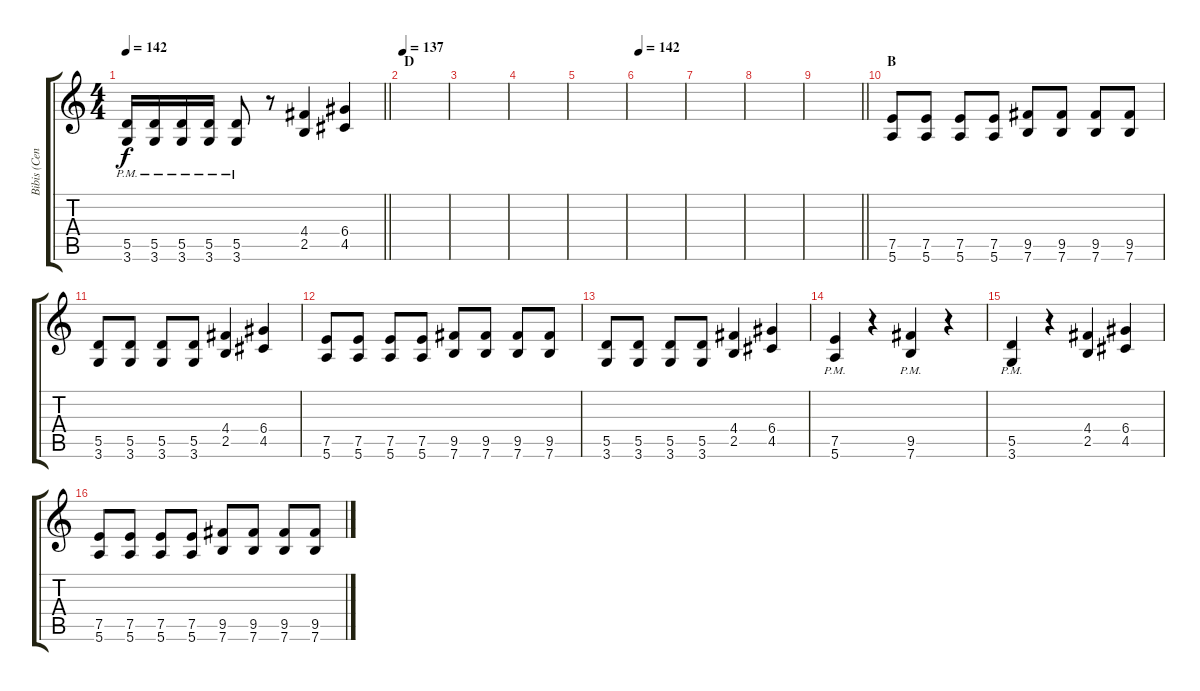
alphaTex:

\track ("Bibis (Center)" "Bibis (Cen") {instrument overdrivenguitar}
\staff {score tabs}
\tuning (E4 B3 G3 D3 A2 E2) {hide}
\ts (4 4)
\tempo 142
\clef g2
\barLineRight lightlight
\ks c
(5.5{pm} 3.6{pm}).16{dy f} (5.5{pm} 3.6{pm}).16 (5.5{pm} 3.6{pm}).16 (5.5{pm} 3.6{pm}).16 (5.5{pm} 3.6{pm}).8 r.8 (4.4 2.5).4 (6.4 4.5).4 |
\section ("" "D")
\tempo 137
|
|
|
|
\tempo 142
|
|
|
\barLineRight lightlight
|
\section ("" "B")
(7.5 5.6).8 (7.5 5.6).8 (7.5 5.6).8 (7.5 5.6).8 (9.5 7.6).8 (9.5 7.6).8 (9.5 7.6).8 (9.5 7.6).8 |
(5.5 3.6).8 (5.5 3.6).8 (5.5 3.6).8 (5.5 3.6).8 (4.4 2.5).4 (6.4 4.5).4 |
(7.5 5.6).8 (7.5 5.6).8 (7.5 5.6).8 (7.5 5.6).8 (9.5 7.6).8 (9.5 7.6).8 (9.5 7.6).8 (9.5 7.6).8 |
(5.5 3.6).8 (5.5 3.6).8 (5.5 3.6).8 (5.5 3.6).8 (4.4 2.5).4 (6.4 4.5).4 |
(7.5{pm} 5.6{pm}).4 r.4 (9.5{pm} 7.6{pm}).4 r.4 |
(5.5{pm} 3.6{pm}).4 r.4 (4.4 2.5).4 (6.4 4.5).4 |
(7.5 5.6).8 (7.5 5.6).8 (7.5 5.6).8 (7.5 5.6).8 (9.5 7.6).8 (9.5 7.6).8 (9.5 7.6).8 (9.5 7.6).8
